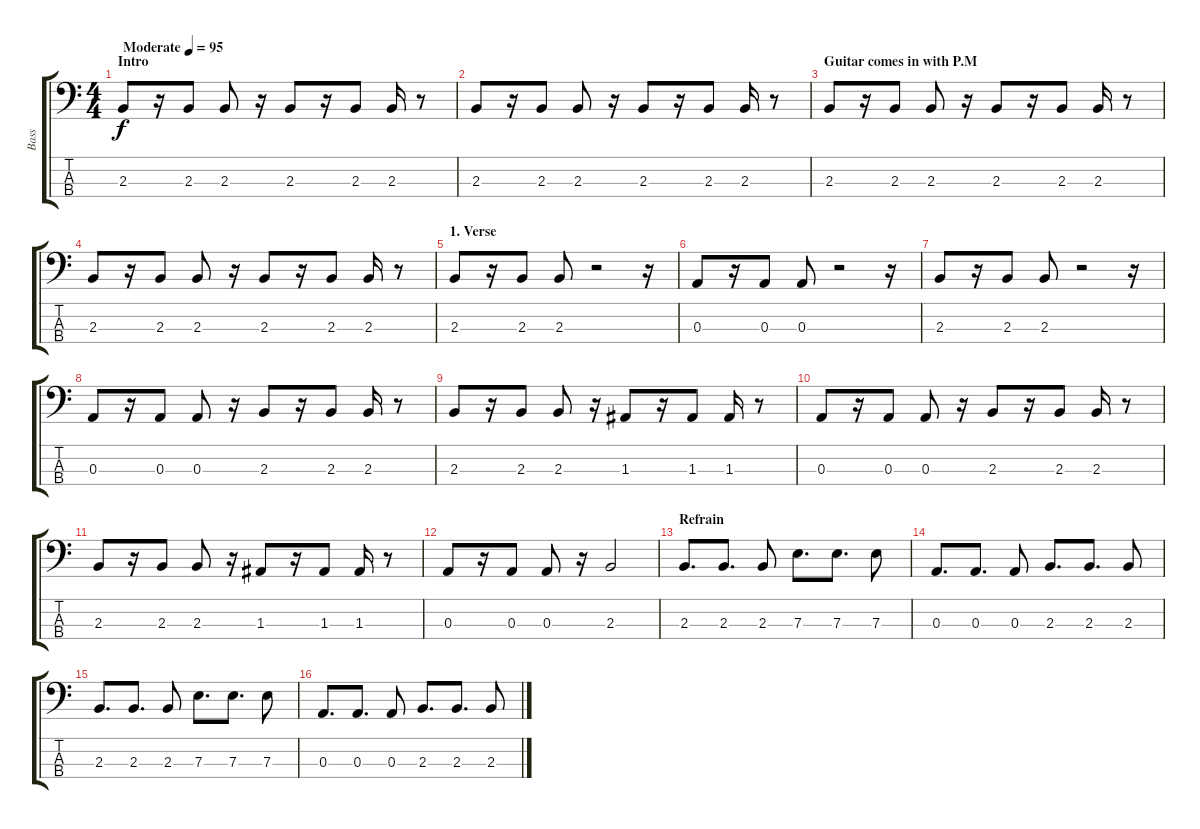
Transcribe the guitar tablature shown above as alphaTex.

\track ("Bass" "Bass") {instrument synthbass2}
\staff {score tabs}
\tuning (G2 D2 A1 E1) {hide}
\ts (4 4)
\section ("" "Intro")
\tempo (95 "Moderate")
\clef f4
\ks c
2.3.8{dy f instrument synthbass2} r.16 2.3.8 2.3.8 r.16 2.3.8 r.16 2.3.8 2.3.16 r.8 |
2.3.8 r.16 2.3.8 2.3.8 r.16 2.3.8 r.16 2.3.8 2.3.16 r.8 |
\section ("" "Guitar comes in with P.M")
2.3.8 r.16 2.3.8 2.3.8 r.16 2.3.8 r.16 2.3.8 2.3.16 r.8 |
2.3.8 r.16 2.3.8 2.3.8 r.16 2.3.8 r.16 2.3.8 2.3.16 r.8 |
\section ("" "1. Verse")
2.3.8 r.16 2.3.8 2.3.8 r.2 r.16 |
0.3.8 r.16 0.3.8 0.3.8 r.2 r.16 |
2.3.8 r.16 2.3.8 2.3.8 r.2 r.16 |
0.3.8 r.16 0.3.8 0.3.8 r.16 2.3.8 r.16 2.3.8 2.3.16 r.8 |
2.3.8 r.16 2.3.8 2.3.8 r.16 1.3.8 r.16 1.3.8 1.3.16 r.8 |
0.3.8 r.16 0.3.8 0.3.8 r.16 2.3.8 r.16 2.3.8 2.3.16 r.8 |
2.3.8 r.16 2.3.8 2.3.8 r.16 1.3.8 r.16 1.3.8 1.3.16 r.8 |
0.3.8 r.16 0.3.8 0.3.8 r.16 2.3.2 |
\section ("" "Refrain")
2.3.8{d} 2.3.8{d} 2.3.8 7.3.8{d} 7.3.8{d} 7.3.8 |
0.3.8{d} 0.3.8{d} 0.3.8 2.3.8{d} 2.3.8{d} 2.3.8 |
2.3.8{d} 2.3.8{d} 2.3.8 7.3.8{d} 7.3.8{d} 7.3.8 |
0.3.8{d} 0.3.8{d} 0.3.8 2.3.8{d} 2.3.8{d} 2.3.8
